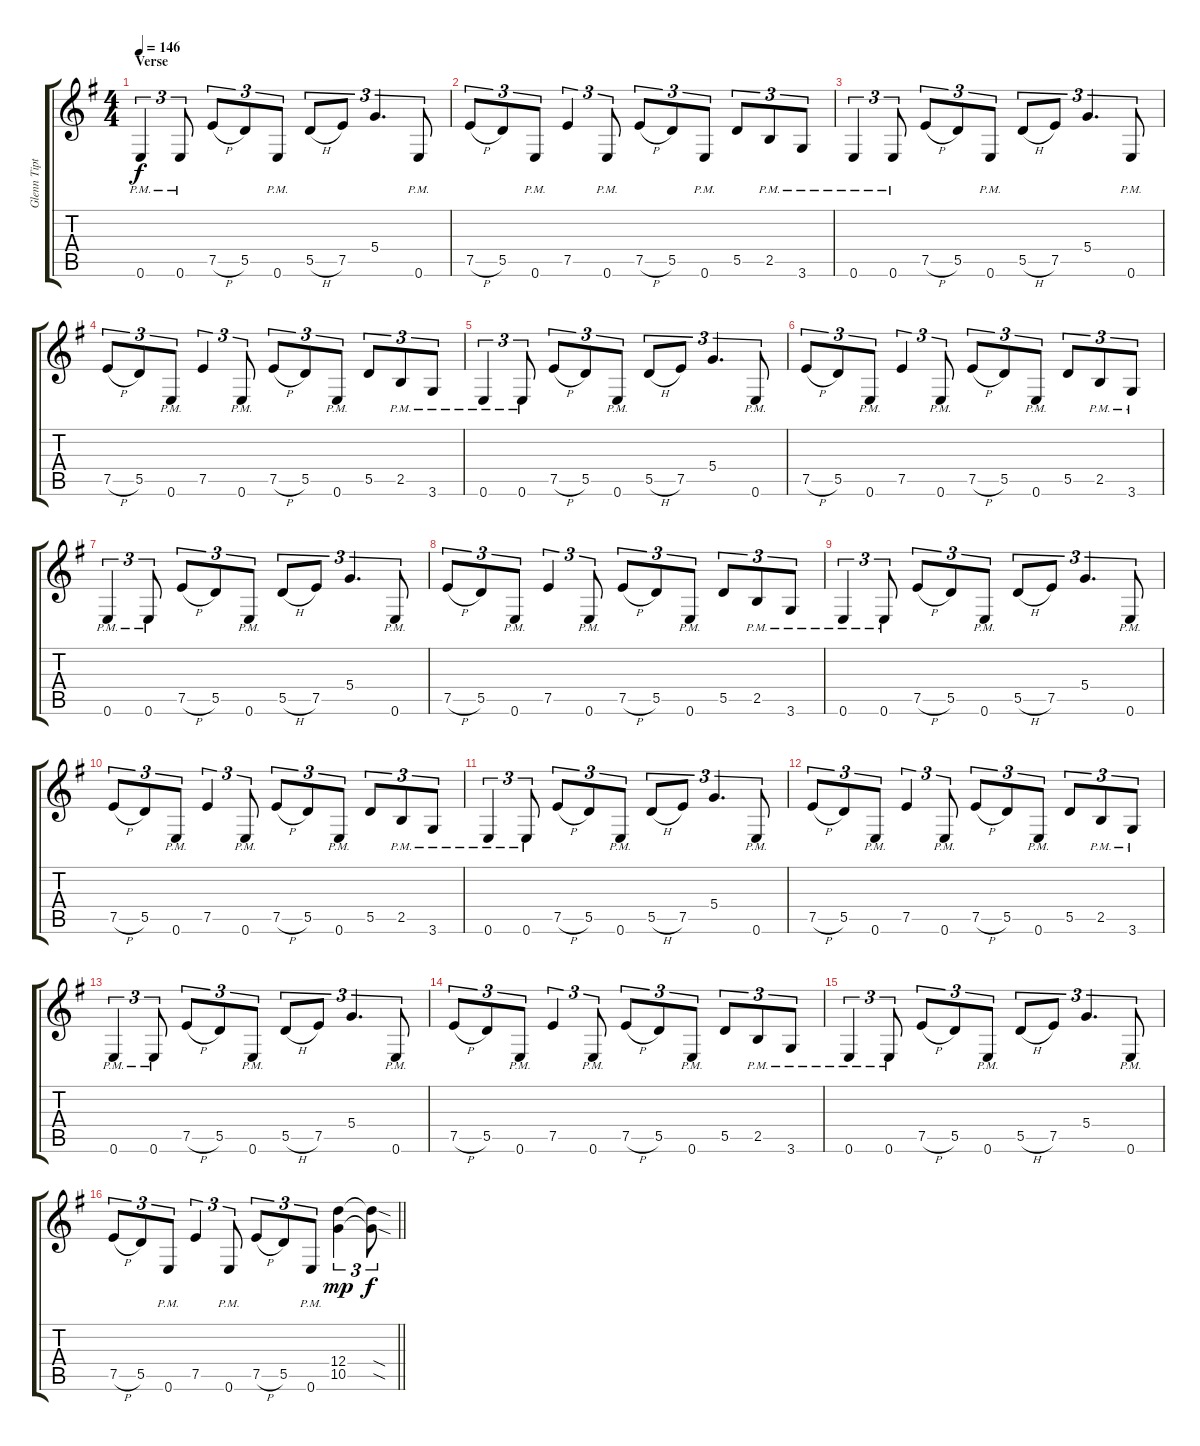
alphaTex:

\track ("Glenn Tipton" "Glenn Tipt") {instrument overdrivenguitar}
\staff {score tabs}
\tuning (E4 B3 G3 D3 A2 E2) {hide}
\ts (4 4)
\section ("" "Verse")
\tempo 146
\clef g2
\ks eminor
0.6{pm}.4{tu (3 2) dy f} 0.6{pm}.8{tu (3 2)} 7.5{h}.8{tu (3 2)} 5.5.8{tu (3 2)} 0.6{pm}.8{tu (3 2)} 5.5{h}.8{tu (3 2)} 7.5.8{tu (3 2)} 5.4.4{d tu (3 2)} 0.6{pm}.8{tu (3 2)} |
7.5{h}.8{tu (3 2)} 5.5.8{tu (3 2)} 0.6{pm}.8{tu (3 2)} 7.5.4{tu (3 2)} 0.6{pm}.8{tu (3 2)} 7.5{h}.8{tu (3 2)} 5.5.8{tu (3 2)} 0.6{pm}.8{tu (3 2)} 5.5.8{tu (3 2)} 2.5{pm}.8{tu (3 2)} 3.6{pm}.8{tu (3 2)} |
0.6{pm}.4{tu (3 2)} 0.6{pm}.8{tu (3 2)} 7.5{h}.8{tu (3 2)} 5.5.8{tu (3 2)} 0.6{pm}.8{tu (3 2)} 5.5{h}.8{tu (3 2)} 7.5.8{tu (3 2)} 5.4.4{d tu (3 2)} 0.6{pm}.8{tu (3 2)} |
7.5{h}.8{tu (3 2)} 5.5.8{tu (3 2)} 0.6{pm}.8{tu (3 2)} 7.5.4{tu (3 2)} 0.6{pm}.8{tu (3 2)} 7.5{h}.8{tu (3 2)} 5.5.8{tu (3 2)} 0.6{pm}.8{tu (3 2)} 5.5.8{tu (3 2)} 2.5{pm}.8{tu (3 2)} 3.6{pm}.8{tu (3 2)} |
0.6{pm}.4{tu (3 2)} 0.6{pm}.8{tu (3 2)} 7.5{h}.8{tu (3 2)} 5.5.8{tu (3 2)} 0.6{pm}.8{tu (3 2)} 5.5{h}.8{tu (3 2)} 7.5.8{tu (3 2)} 5.4.4{d tu (3 2)} 0.6{pm}.8{tu (3 2)} |
7.5{h}.8{tu (3 2)} 5.5.8{tu (3 2)} 0.6{pm}.8{tu (3 2)} 7.5.4{tu (3 2)} 0.6{pm}.8{tu (3 2)} 7.5{h}.8{tu (3 2)} 5.5.8{tu (3 2)} 0.6{pm}.8{tu (3 2)} 5.5.8{tu (3 2)} 2.5{pm}.8{tu (3 2)} 3.6{pm}.8{tu (3 2)} |
0.6{pm}.4{tu (3 2)} 0.6{pm}.8{tu (3 2)} 7.5{h}.8{tu (3 2)} 5.5.8{tu (3 2)} 0.6{pm}.8{tu (3 2)} 5.5{h}.8{tu (3 2)} 7.5.8{tu (3 2)} 5.4.4{d tu (3 2)} 0.6{pm}.8{tu (3 2)} |
7.5{h}.8{tu (3 2)} 5.5.8{tu (3 2)} 0.6{pm}.8{tu (3 2)} 7.5.4{tu (3 2)} 0.6{pm}.8{tu (3 2)} 7.5{h}.8{tu (3 2)} 5.5.8{tu (3 2)} 0.6{pm}.8{tu (3 2)} 5.5.8{tu (3 2)} 2.5{pm}.8{tu (3 2)} 3.6{pm}.8{tu (3 2)} |
0.6{pm}.4{tu (3 2)} 0.6{pm}.8{tu (3 2)} 7.5{h}.8{tu (3 2)} 5.5.8{tu (3 2)} 0.6{pm}.8{tu (3 2)} 5.5{h}.8{tu (3 2)} 7.5.8{tu (3 2)} 5.4.4{d tu (3 2)} 0.6{pm}.8{tu (3 2)} |
7.5{h}.8{tu (3 2)} 5.5.8{tu (3 2)} 0.6{pm}.8{tu (3 2)} 7.5.4{tu (3 2)} 0.6{pm}.8{tu (3 2)} 7.5{h}.8{tu (3 2)} 5.5.8{tu (3 2)} 0.6{pm}.8{tu (3 2)} 5.5.8{tu (3 2)} 2.5{pm}.8{tu (3 2)} 3.6{pm}.8{tu (3 2)} |
0.6{pm}.4{tu (3 2)} 0.6{pm}.8{tu (3 2)} 7.5{h}.8{tu (3 2)} 5.5.8{tu (3 2)} 0.6{pm}.8{tu (3 2)} 5.5{h}.8{tu (3 2)} 7.5.8{tu (3 2)} 5.4.4{d tu (3 2)} 0.6{pm}.8{tu (3 2)} |
7.5{h}.8{tu (3 2)} 5.5.8{tu (3 2)} 0.6{pm}.8{tu (3 2)} 7.5.4{tu (3 2)} 0.6{pm}.8{tu (3 2)} 7.5{h}.8{tu (3 2)} 5.5.8{tu (3 2)} 0.6{pm}.8{tu (3 2)} 5.5.8{tu (3 2)} 2.5{pm}.8{tu (3 2)} 3.6{pm}.8{tu (3 2)} |
0.6{pm}.4{tu (3 2)} 0.6{pm}.8{tu (3 2)} 7.5{h}.8{tu (3 2)} 5.5.8{tu (3 2)} 0.6{pm}.8{tu (3 2)} 5.5{h}.8{tu (3 2)} 7.5.8{tu (3 2)} 5.4.4{d tu (3 2)} 0.6{pm}.8{tu (3 2)} |
7.5{h}.8{tu (3 2)} 5.5.8{tu (3 2)} 0.6{pm}.8{tu (3 2)} 7.5.4{tu (3 2)} 0.6{pm}.8{tu (3 2)} 7.5{h}.8{tu (3 2)} 5.5.8{tu (3 2)} 0.6{pm}.8{tu (3 2)} 5.5.8{tu (3 2)} 2.5{pm}.8{tu (3 2)} 3.6{pm}.8{tu (3 2)} |
0.6{pm}.4{tu (3 2)} 0.6{pm}.8{tu (3 2)} 7.5{h}.8{tu (3 2)} 5.5.8{tu (3 2)} 0.6{pm}.8{tu (3 2)} 5.5{h}.8{tu (3 2)} 7.5.8{tu (3 2)} 5.4.4{d tu (3 2)} 0.6{pm}.8{tu (3 2)} |
\barLineRight lightlight
7.5{h}.8{tu (3 2)} 5.5.8{tu (3 2)} 0.6{pm}.8{tu (3 2)} 7.5.4{tu (3 2)} 0.6{pm}.8{tu (3 2)} 7.5{h}.8{tu (3 2)} 5.5.8{tu (3 2)} 0.6{pm}.8{tu (3 2)} (12.4 10.5).4{tu (3 2) dy mp} (12.4{sod t} 10.5{sod t}).8{tu (3 2) dy f}
